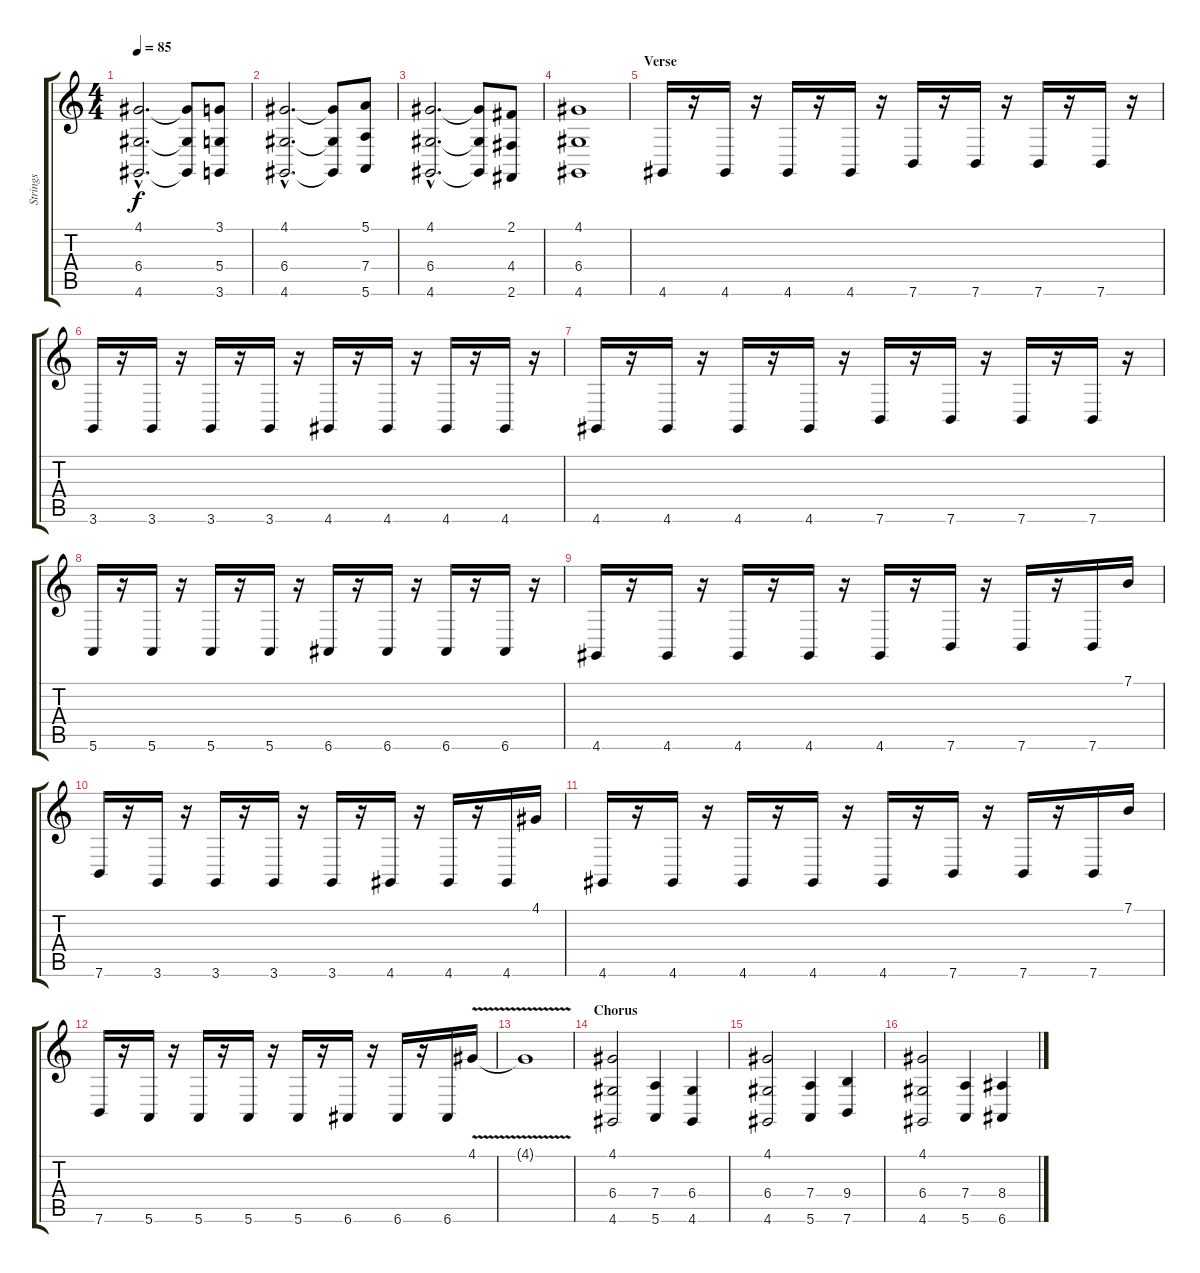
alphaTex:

\track ("Strings" "Strings") {instrument stringensemble1}
\staff {score tabs}
\tuning (E4 B3 G3 D3 A2 E2) {hide}
\ts (4 4)
\tempo 85
\clef g2
\ks c
(4.1{hac} 6.4{hac} 4.6{hac}).2{d dy f} (4.1{t} 6.4{t} 4.6{t}).8 (3.1 5.4 3.6).8 |
(4.1{hac} 6.4{hac} 4.6{hac}).2{d} (4.1{t} 6.4{t} 4.6{t}).8 (5.1 7.4 5.6).8 |
(4.1{hac} 6.4{hac} 4.6{hac}).2{d} (4.1{t} 6.4{t} 4.6{t}).8 (2.1 4.4 2.6).8 |
(4.1 6.4 4.6).1 |
\section ("" "Verse")
4.6.16 r.16 4.6.16 r.16 4.6.16 r.16 4.6.16 r.16 7.6.16 r.16 7.6.16 r.16 7.6.16 r.16 7.6.16 r.16 |
3.6.16 r.16 3.6.16 r.16 3.6.16 r.16 3.6.16 r.16 4.6.16 r.16 4.6.16 r.16 4.6.16 r.16 4.6.16 r.16 |
4.6.16 r.16 4.6.16 r.16 4.6.16 r.16 4.6.16 r.16 7.6.16 r.16 7.6.16 r.16 7.6.16 r.16 7.6.16 r.16 |
5.6.16 r.16 5.6.16 r.16 5.6.16 r.16 5.6.16 r.16 6.6.16 r.16 6.6.16 r.16 6.6.16 r.16 6.6.16 r.16 |
4.6.16 r.16 4.6.16 r.16 4.6.16 r.16 4.6.16 r.16 4.6.16 r.16 7.6.16 r.16 7.6.16 r.16 7.6.16 7.1.16 |
7.6.16 r.16 3.6.16 r.16 3.6.16 r.16 3.6.16 r.16 3.6.16 r.16 4.6.16 r.16 4.6.16 r.16 4.6.16 4.1.16 |
4.6.16 r.16 4.6.16 r.16 4.6.16 r.16 4.6.16 r.16 4.6.16 r.16 7.6.16 r.16 7.6.16 r.16 7.6.16 7.1.16 |
7.6.16 r.16 5.6.16 r.16 5.6.16 r.16 5.6.16 r.16 5.6.16 r.16 6.6.16 r.16 6.6.16 r.16 6.6.16 4.1{v}.16 |
4.1{t}.1 |
\section ("" "Chorus")
(4.1 6.4 4.6).2 (7.4 5.6).4 (6.4 4.6).4 |
(4.1 6.4 4.6).2 (7.4 5.6).4 (9.4 7.6).4 |
(4.1 6.4 4.6).2 (7.4 5.6).4 (8.4 6.6).4
